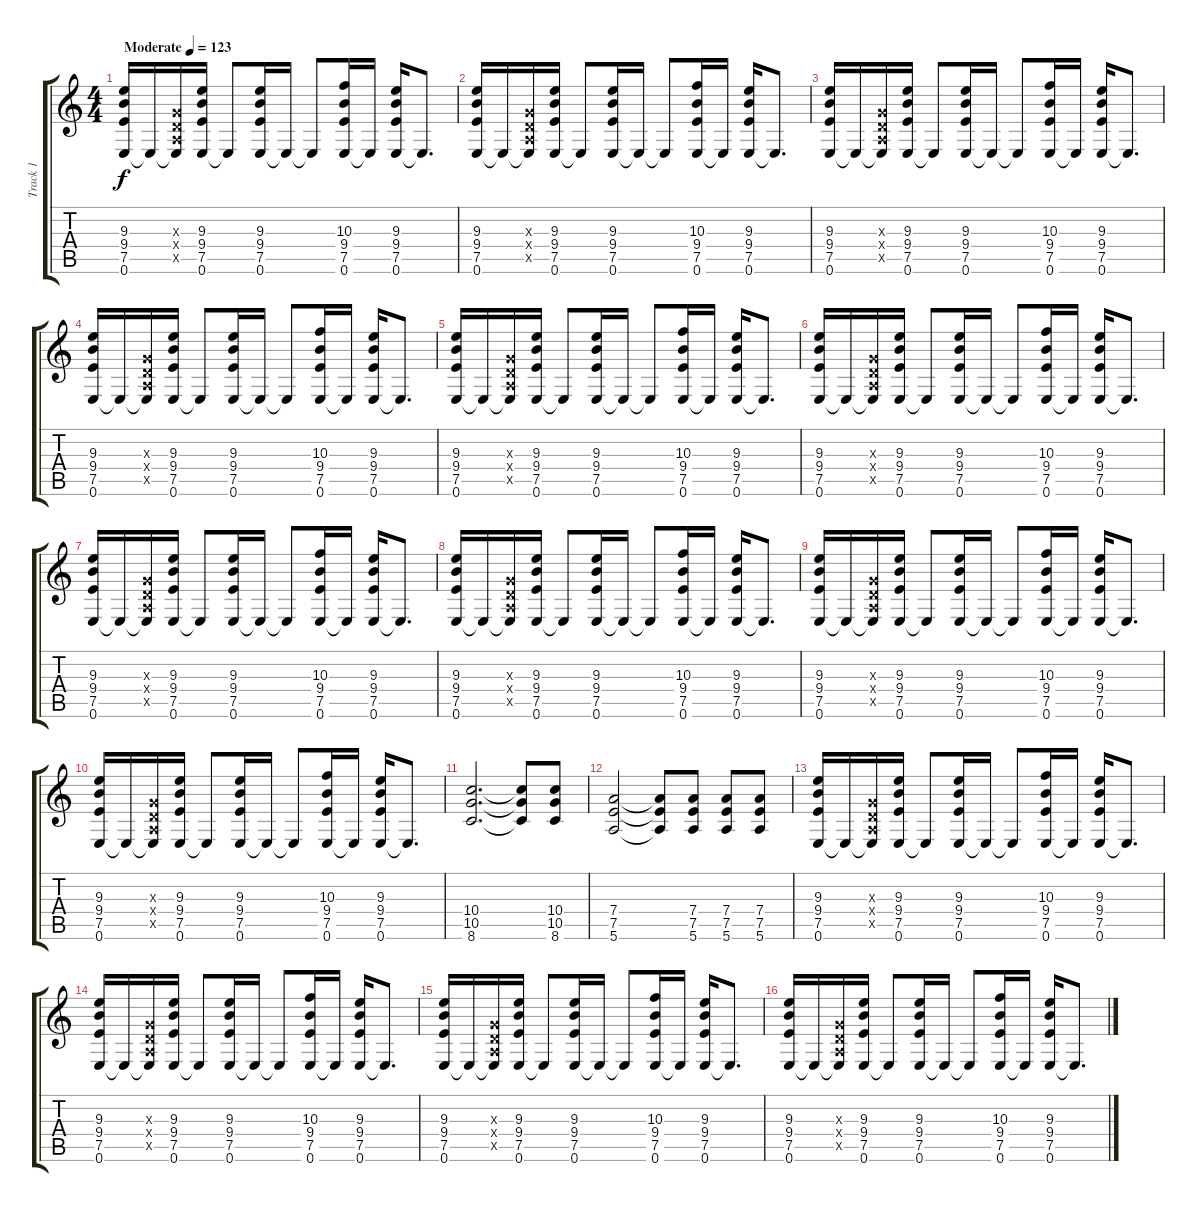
\track ("Track 1" "Track 1") {instrument distortionguitar}
\staff {score tabs}
\tuning (E4 B3 G3 D3 A2 E2) {hide}
\ts (4 4)
\tempo (123 "Moderate")
\clef g2
\ks c
(9.3 9.4 7.5 0.6).16{dy f instrument distortionguitar} 0.6{t}.16 (0.3{x} 0.4{x} 0.5{x} 0.6{t}).16 (9.3 9.4 7.5 0.6).16 0.6{t}.8 (9.3 9.4 7.5 0.6).16 0.6{t}.16 0.6{t}.8 (10.3 9.4 7.5 0.6).16 0.6{t}.16 (9.3 9.4 7.5 0.6).16 0.6{t}.8{d} |
(9.3 9.4 7.5 0.6).16 0.6{t}.16 (0.3{x} 0.4{x} 0.5{x} 0.6{t}).16 (9.3 9.4 7.5 0.6).16 0.6{t}.8 (9.3 9.4 7.5 0.6).16 0.6{t}.16 0.6{t}.8 (10.3 9.4 7.5 0.6).16 0.6{t}.16 (9.3 9.4 7.5 0.6).16 0.6{t}.8{d} |
(9.3 9.4 7.5 0.6).16 0.6{t}.16 (0.3{x} 0.4{x} 0.5{x} 0.6{t}).16 (9.3 9.4 7.5 0.6).16 0.6{t}.8 (9.3 9.4 7.5 0.6).16 0.6{t}.16 0.6{t}.8 (10.3 9.4 7.5 0.6).16 0.6{t}.16 (9.3 9.4 7.5 0.6).16 0.6{t}.8{d} |
(9.3 9.4 7.5 0.6).16 0.6{t}.16 (0.3{x} 0.4{x} 0.5{x} 0.6{t}).16 (9.3 9.4 7.5 0.6).16 0.6{t}.8 (9.3 9.4 7.5 0.6).16 0.6{t}.16 0.6{t}.8 (10.3 9.4 7.5 0.6).16 0.6{t}.16 (9.3 9.4 7.5 0.6).16 0.6{t}.8{d} |
(9.3 9.4 7.5 0.6).16 0.6{t}.16 (0.3{x} 0.4{x} 0.5{x} 0.6{t}).16 (9.3 9.4 7.5 0.6).16 0.6{t}.8 (9.3 9.4 7.5 0.6).16 0.6{t}.16 0.6{t}.8 (10.3 9.4 7.5 0.6).16 0.6{t}.16 (9.3 9.4 7.5 0.6).16 0.6{t}.8{d} |
(9.3 9.4 7.5 0.6).16 0.6{t}.16 (0.3{x} 0.4{x} 0.5{x} 0.6{t}).16 (9.3 9.4 7.5 0.6).16 0.6{t}.8 (9.3 9.4 7.5 0.6).16 0.6{t}.16 0.6{t}.8 (10.3 9.4 7.5 0.6).16 0.6{t}.16 (9.3 9.4 7.5 0.6).16 0.6{t}.8{d} |
(9.3 9.4 7.5 0.6).16 0.6{t}.16 (0.3{x} 0.4{x} 0.5{x} 0.6{t}).16 (9.3 9.4 7.5 0.6).16 0.6{t}.8 (9.3 9.4 7.5 0.6).16 0.6{t}.16 0.6{t}.8 (10.3 9.4 7.5 0.6).16 0.6{t}.16 (9.3 9.4 7.5 0.6).16 0.6{t}.8{d} |
(9.3 9.4 7.5 0.6).16 0.6{t}.16 (0.3{x} 0.4{x} 0.5{x} 0.6{t}).16 (9.3 9.4 7.5 0.6).16 0.6{t}.8 (9.3 9.4 7.5 0.6).16 0.6{t}.16 0.6{t}.8 (10.3 9.4 7.5 0.6).16 0.6{t}.16 (9.3 9.4 7.5 0.6).16 0.6{t}.8{d} |
(9.3 9.4 7.5 0.6).16 0.6{t}.16 (0.3{x} 0.4{x} 0.5{x} 0.6{t}).16 (9.3 9.4 7.5 0.6).16 0.6{t}.8 (9.3 9.4 7.5 0.6).16 0.6{t}.16 0.6{t}.8 (10.3 9.4 7.5 0.6).16 0.6{t}.16 (9.3 9.4 7.5 0.6).16 0.6{t}.8{d} |
(9.3 9.4 7.5 0.6).16 0.6{t}.16 (0.3{x} 0.4{x} 0.5{x} 0.6{t}).16 (9.3 9.4 7.5 0.6).16 0.6{t}.8 (9.3 9.4 7.5 0.6).16 0.6{t}.16 0.6{t}.8 (10.3 9.4 7.5 0.6).16 0.6{t}.16 (9.3 9.4 7.5 0.6).16 0.6{t}.8{d} |
(10.4 10.5 8.6).2{d} (10.4{t} 10.5{t} 8.6{t}).8 (10.4 10.5 8.6).8 |
(7.4 7.5 5.6).2 (7.4{t} 7.5{t} 5.6{t}).8 (7.4 7.5 5.6).8 (7.4 7.5 5.6).8 (7.4 7.5 5.6).8 |
(9.3 9.4 7.5 0.6).16 0.6{t}.16 (0.3{x} 0.4{x} 0.5{x} 0.6{t}).16 (9.3 9.4 7.5 0.6).16 0.6{t}.8 (9.3 9.4 7.5 0.6).16 0.6{t}.16 0.6{t}.8 (10.3 9.4 7.5 0.6).16 0.6{t}.16 (9.3 9.4 7.5 0.6).16 0.6{t}.8{d} |
(9.3 9.4 7.5 0.6).16 0.6{t}.16 (0.3{x} 0.4{x} 0.5{x} 0.6{t}).16 (9.3 9.4 7.5 0.6).16 0.6{t}.8 (9.3 9.4 7.5 0.6).16 0.6{t}.16 0.6{t}.8 (10.3 9.4 7.5 0.6).16 0.6{t}.16 (9.3 9.4 7.5 0.6).16 0.6{t}.8{d} |
(9.3 9.4 7.5 0.6).16 0.6{t}.16 (0.3{x} 0.4{x} 0.5{x} 0.6{t}).16 (9.3 9.4 7.5 0.6).16 0.6{t}.8 (9.3 9.4 7.5 0.6).16 0.6{t}.16 0.6{t}.8 (10.3 9.4 7.5 0.6).16 0.6{t}.16 (9.3 9.4 7.5 0.6).16 0.6{t}.8{d} |
(9.3 9.4 7.5 0.6).16 0.6{t}.16 (0.3{x} 0.4{x} 0.5{x} 0.6{t}).16 (9.3 9.4 7.5 0.6).16 0.6{t}.8 (9.3 9.4 7.5 0.6).16 0.6{t}.16 0.6{t}.8 (10.3 9.4 7.5 0.6).16 0.6{t}.16 (9.3 9.4 7.5 0.6).16 0.6{t}.8{d}
